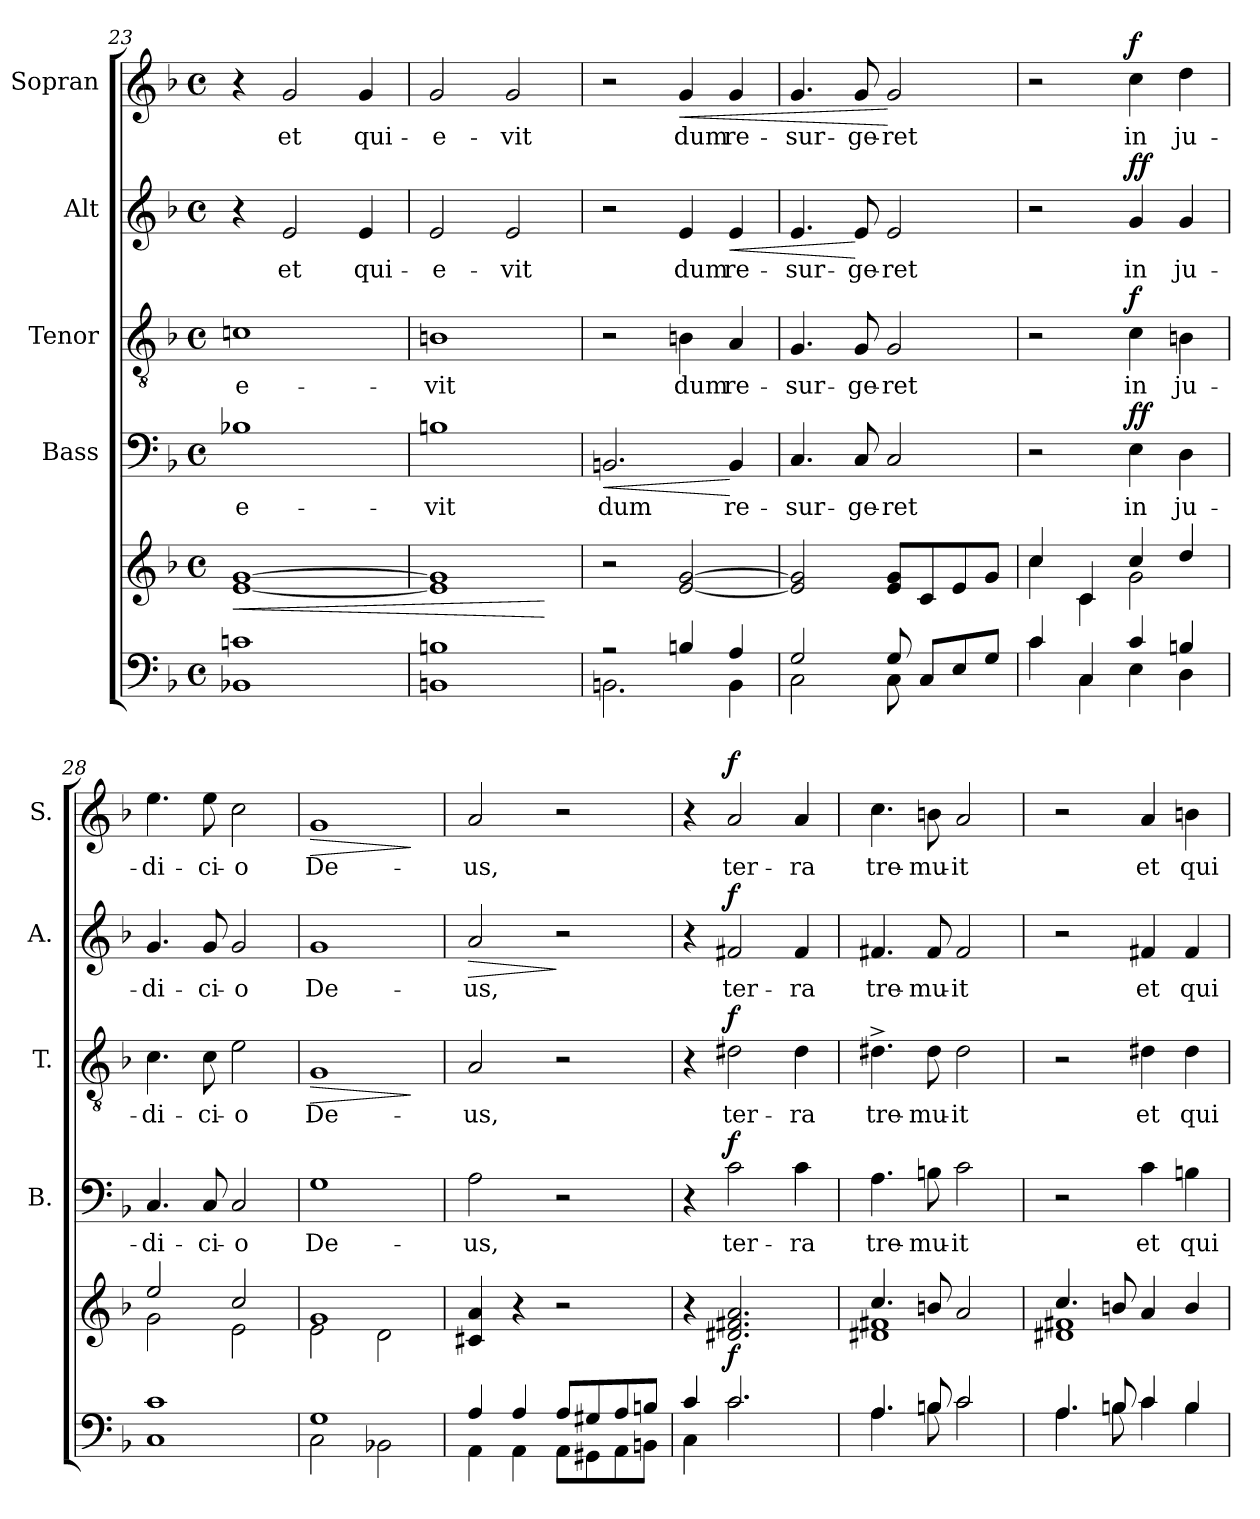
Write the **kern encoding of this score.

**kern	**kern	**dynam	**kern	**text	**dynam	**kern	**text	**dynam	**kern	**text	**dynam	**kern	**text	**dynam
*part5	*part5	*part5	*part4	*part4	*part4	*part3	*part3	*part3	*part2	*part2	*part2	*part1	*part1	*part1
*staff6	*staff5	*staff5/6	*staff4	*staff4	*staff4	*staff3	*staff3	*staff3	*staff2	*staff2	*staff2	*staff1	*staff1	*staff1
*	*	*	*I"Bass	*	*	*I"Tenor	*	*	*I"Alt	*	*	*I"Sopran	*	*
*	*	*	*I'B.	*	*	*I'T.	*	*	*I'A.	*	*	*I'S.	*	*
*clefF4	*clefG2	*	*clefF4	*	*	*clefGv2	*	*	*clefG2	*	*	*clefG2	*	*
*k[b-]	*k[b-]	*	*k[b-]	*	*	*k[b-]	*	*	*k[b-]	*	*	*k[b-]	*	*
*F:	*F:	*	*F:	*	*	*F:	*	*	*F:	*	*	*F:	*	*
*M4/4	*M4/4	*	*M4/4	*	*	*M4/4	*	*	*M4/4	*	*	*M4/4	*	*
*met(c)	*met(c)	*	*met(c)	*	*	*met(c)	*	*	*met(c)	*	*	*met(c)	*	*
=23	=23	=23	=23	=23	=23	=23	=23	=23	=23	=23	=23	=23	=23	=23
*^	*	*	*	*	*	*	*	*	*	*	*	*	*	*
!	!	!	!LO:HP:b	!	!LO:LY:b	!	!	!LO:LY:b	!	!	!	!	!	!	!
1cn	1BB-X	[1e [1g	<	1B-X	-e-	.	1cn	-e-	.	4r	.	.	4r	.	.
!	!	!	!	!	!	!	!	!	!	!	!LO:LY:b	!	!	!LO:LY:b	!
.	.	.	.	.	.	.	.	.	.	2e/	et	.	2g/	et	.
!	!	!	!	!	!	!	!	!	!	!	!LO:LY:b	!	!	!LO:LY:b	!
.	.	.	.	.	.	.	.	.	.	4e/	qui-	.	4g/	qui-	.
=24	=24	=24	=24	=24	=24	=24	=24	=24	=24	=24	=24	=24	=24	=24	=24
!	!	!	!	!	!LO:LY:b	!	!	!LO:LY:b	!	!	!LO:LY:b	!	!	!LO:LY:b	!
1Bn	1BBn	1e] 1g]	.	1Bn	-vit	.	1Bn	-vit	.	2e/	-e-	.	2g/	-e-	.
!	!	!	!	!	!	!	!	!	!	!	!LO:LY:b	!	!	!LO:LY:b	!
.	.	.	.	.	.	.	.	.	.	2e/	-vit	.	2g/	-vit	.
*v	*v	*	*	*	*	*	*	*	*	*	*	*	*	*	*
.	.	[	.	.	.	.	.	.	.	.	.	.	.	.
=25	=25	=25	=25	=25	=25	=25	=25	=25	=25	=25	=25	=25	=25	=25
*^	*	*	*	*	*	*	*	*	*	*	*	*	*	*
!	!	!	!	!	!LO:LY:b	!LO:HP:b	!	!	!	!	!	!	!	!	!
2rA	2.BBn\	2r	.	2.BBn/	dum	<	2r	.	.	2r	.	.	2r	.	.
!	!	!	!	!	!	!	!	!LO:LY:b	!	!	!LO:LY:b	!	!	!LO:LY:b	!LO:HP:b
4Bn/	.	[2e/ [2g/	.	.	.	.	4Bn\	dum	.	4e/	dum	.	4g/	dum	<
!	!	!	!	!	!LO:LY:b	!	!	!LO:LY:b	!	!	!LO:LY:b	!LO:HP:b	!	!LO:LY:b	!
4A/	4BB\	.	.	4BB/	re-	[	4A/	re-	.	4e/	re-	<	4g/	re-	.
=26	=26	=26	=26	=26	=26	=26	=26	=26	=26	=26	=26	=26	=26	=26	=26
!	!	!	!	!	!LO:LY:b	!	!	!LO:LY:b	!	!	!LO:LY:b	!	!	!LO:LY:b	!
2G/	2C\	2e/] 2g/]	.	4.C/	-sur-	.	4.G/	-sur-	.	4.e/	-sur-	.	4.g/	-sur-	.
!	!	!	!	!	!LO:LY:b	!	!	!LO:LY:b	!	!	!LO:LY:b	!	!	!LO:LY:b	!
.	.	.	.	8C/	-ge-	.	8G/	-ge-	.	8e/	-ge-	[	8g/	-ge-	.
!	!	!	!	!	!LO:LY:b	!	!	!LO:LY:b	!	!	!LO:LY:b	!	!	!LO:LY:b	!
8G/	8C\	8e/ 8g/L	.	2C/	-ret	.	2G/	-ret	.	2e/	-ret	.	2g/	-ret	[
8C/L	4.ryy	8c/	.	.	.	.	.	.	.	.	.	.	.	.	.
8E/	.	8e/	.	.	.	.	.	.	.	.	.	.	.	.	.
8G/J	.	8g/J	.	.	.	.	.	.	.	.	.	.	.	.	.
!!LO:LB:g=z
=27	=27	=27	=27	=27	=27	=27	=27	=27	=27	=27	=27	=27	=27	=27	=27
*	*	*^	*	*	*	*	*	*	*	*	*	*	*	*	*
4c/	4c\	4cc/	4cc\	.	2r	.	.	2r	.	.	2r	.	.	2r	.	.
4C/	4C\	4c/	4c\	.	.	.	.	.	.	.	.	.	.	.	.	.
!	!	!	!	!	!	!LO:LY:b	!LO:DY:a	!	!LO:LY:b	!LO:DY:a	!	!LO:LY:b	!LO:DY:a	!	!LO:LY:b	!LO:DY:a
4c/	4E\	4cc/	2g\	.	4E\	in	ff	4c\	in	f	4g/	in	ff	4cc\	in	f
!	!	!	!	!	!	!LO:LY:b	!	!	!LO:LY:b	!	!	!LO:LY:b	!	!	!LO:LY:b	!
4Bn/	4D\	4dd/	.	.	4D\	ju-	.	4Bn\	ju-	.	4g/	ju-	.	4dd\	ju-	.
=28	=28	=28	=28	=28	=28	=28	=28	=28	=28	=28	=28	=28	=28	=28	=28	=28
!	!	!	!	!	!	!LO:LY:b	!	!	!LO:LY:b	!	!	!LO:LY:b	!	!	!LO:LY:b	!
1c	1C	2ee/	2g\	.	4.C/	-di-	.	4.c\	-di-	.	4.g/	-di-	.	4.ee\	-di-	.
!	!	!	!	!	!	!LO:LY:b	!	!	!LO:LY:b	!	!	!LO:LY:b	!	!	!LO:LY:b	!
.	.	.	.	.	8C/	-ci-	.	8c\	-ci-	.	8g/	-ci-	.	8ee\	-ci-	.
!	!	!	!	!	!	!LO:LY:b	!	!	!LO:LY:b	!	!	!LO:LY:b	!	!	!LO:LY:b	!
.	.	2cc/	2e\	.	2C/	-o	.	2e\	-o	.	2g/	-o	.	2cc\	-o	.
=29	=29	=29	=29	=29	=29	=29	=29	=29	=29	=29	=29	=29	=29	=29	=29	=29
!	!	!	!	!	!	!LO:LY:b	!	!	!LO:LY:b	!LO:HP:b	!	!LO:LY:b	!	!	!LO:LY:b	!LO:HP:b
1G	2C\	1g	2e\	.	1G	De-	.	1G	De-	>	1g	De-	.	1g	De-	>
.	2BB-X\	.	2d\	.	.	.	.	.	.	.	.	.	.	.	.	.
*v	*v	*	*	*	*	*	*	*	*	*	*	*	*	*	*	*
*	*v	*v	*	*	*	*	*	*	*	*	*	*	*	*	*
.	.	.	.	.	.	.	.	]	.	.	.	.	.	]
=30	=30	=30	=30	=30	=30	=30	=30	=30	=30	=30	=30	=30	=30	=30
*^	*	*	*	*	*	*	*	*	*	*	*	*	*	*
!	!	!	!	!	!LO:LY:b	!	!	!LO:LY:b	!	!	!LO:LY:b	!LO:HP:b	!	!LO:LY:b	!
4A/	4AA\	4c#X/ 4a/	.	2A\	-us,	.	2A/	-us,	.	2a/	-us,	>	2a/	-us,	.
4A/	4AA\	4r	.	.	.	.	.	.	.	.	.	.	.	.	.
8A/L	8AA\L	2r	.	2r	.	.	2r	.	.	2r	.	]	2r	.	.
8G#X/	8GG#X\	.	.	.	.	.	.	.	.	.	.	.	.	.	.
8A/	8AA\	.	.	.	.	.	.	.	.	.	.	.	.	.	.
8Bn/J	8BBn\J	.	.	.	.	.	.	.	.	.	.	.	.	.	.
=31	=31	=31	=31	=31	=31	=31	=31	=31	=31	=31	=31	=31	=31	=31	=31
4c/	4C\	4r	.	4r	.	.	4r	.	.	4r	.	.	4r	.	.
!	!	!	!LO:DY:b	!	!LO:LY:b	!LO:DY:a	!	!LO:LY:b	!LO:DY:a	!	!LO:LY:b	!LO:DY:a	!	!LO:LY:b	!LO:DY:a
2.c/	2.c\	2.d#X/ 2.f#X/ 2.a/	f	2c\	ter-	f	2d#X\	ter-	f	2f#X/	ter-	f	2a/	ter-	f
!	!	!	!	!	!LO:LY:b	!	!	!LO:LY:b	!	!	!LO:LY:b	!	!	!LO:LY:b	!
.	.	.	.	4c\	-ra	.	4d#\	-ra	.	4f#/	-ra	.	4a/	-ra	.
=32	=32	=32	=32	=32	=32	=32	=32	=32	=32	=32	=32	=32	=32	=32	=32
*	*	*^	*	*	*	*	*	*	*	*	*	*	*	*	*
!	!	!	!	!	!	!LO:LY:b	!	!	!LO:LY:b	!	!	!LO:LY:b	!	!	!LO:LY:b	!
4.A/	4.A\	4.cc/	1d#X 1f#X	.	4.A\	tre-	.	4.d#X^>\	tre-	.	4.f#X/	tre-	.	4.cc\	tre-	.
!	!	!	!	!	!	!LO:LY:b	!	!	!LO:LY:b	!	!	!LO:LY:b	!	!	!LO:LY:b	!
8Bn/	8B\	8bn/	.	.	8Bn\	-mu-	.	8d#\	-mu-	.	8f#/	-mu-	.	8bn\	-mu-	.
!	!	!	!	!	!	!LO:LY:b	!	!	!LO:LY:b	!	!	!LO:LY:b	!	!	!LO:LY:b	!
2c/	2c\	2a/	.	.	2c\	-it	.	2d#\	-it	.	2f#/	-it	.	2a/	-it	.
=33	=33	=33	=33	=33	=33	=33	=33	=33	=33	=33	=33	=33	=33	=33	=33	=33
4.A/	4.A\	4.cc/	1d#X 1f#X	.	2r	.	.	2r	.	.	2r	.	.	2r	.	.
8Bn/	8B\	8bn/	.	.	.	.	.	.	.	.	.	.	.	.	.	.
!	!	!	!	!	!	!LO:LY:b	!	!	!LO:LY:b	!	!	!LO:LY:b	!	!	!LO:LY:b	!
4c/	4c\	4a/	.	.	4c\	et	.	4d#X\	et	.	4f#X/	et	.	4a/	et	.
!	!	!	!	!	!	!LO:LY:b	!	!	!LO:LY:b	!	!	!LO:LY:b	!	!	!LO:LY:b	!
4B/	4B\	4b/	.	.	4Bn\	qui-	.	4d#\	qui-	.	4f#/	qui	.	4bn\	qui-	.
*v	*v	*	*	*	*	*	*	*	*	*	*	*	*	*	*	*
*	*v	*v	*	*	*	*	*	*	*	*	*	*	*	*	*
=	=	=	=	=	=	=	=	=	=	=	=	=	=	=
*-	*-	*-	*-	*-	*-	*-	*-	*-	*-	*-	*-	*-	*-	*-
